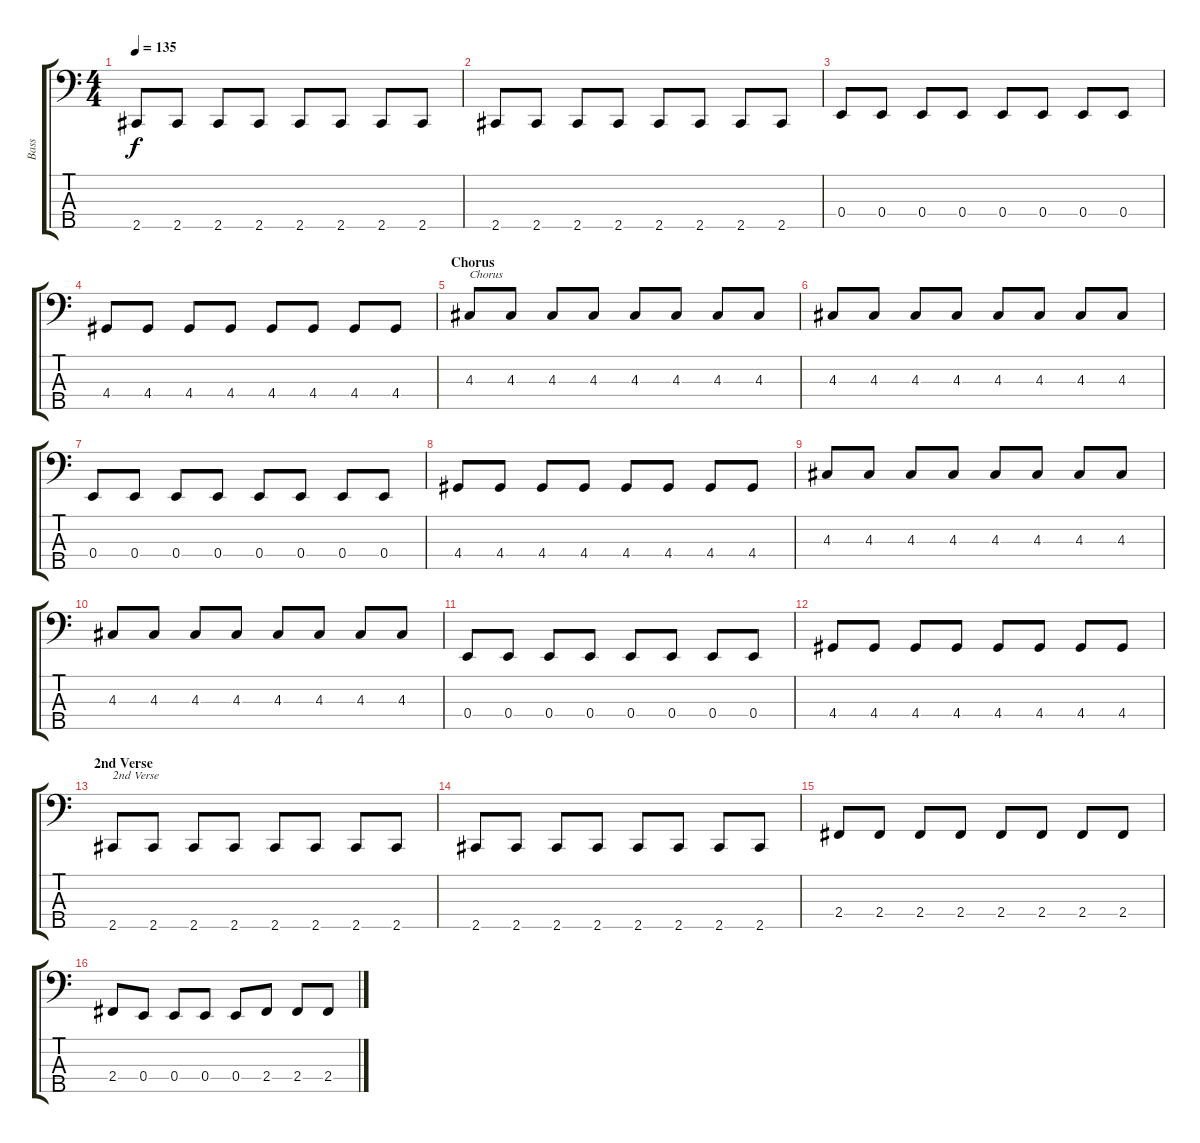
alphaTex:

\track ("Bass" "Bass") {instrument electricbassfinger}
\staff {score tabs}
\tuning (G2 D2 A1 E1 B0) {hide}
\ts (4 4)
\tempo 135
\clef f4
\ks c
2.5.8{dy f} 2.5.8 2.5.8 2.5.8 2.5.8 2.5.8 2.5.8 2.5.8 |
2.5.8 2.5.8 2.5.8 2.5.8 2.5.8 2.5.8 2.5.8 2.5.8 |
0.4.8 0.4.8 0.4.8 0.4.8 0.4.8 0.4.8 0.4.8 0.4.8 |
4.4.8 4.4.8 4.4.8 4.4.8 4.4.8 4.4.8 4.4.8 4.4.8 |
\section ("" "Chorus")
4.3.8{txt "Chorus"} 4.3.8 4.3.8 4.3.8 4.3.8 4.3.8 4.3.8 4.3.8 |
4.3.8 4.3.8 4.3.8 4.3.8 4.3.8 4.3.8 4.3.8 4.3.8 |
0.4.8 0.4.8 0.4.8 0.4.8 0.4.8 0.4.8 0.4.8 0.4.8 |
4.4.8 4.4.8 4.4.8 4.4.8 4.4.8 4.4.8 4.4.8 4.4.8 |
4.3.8 4.3.8 4.3.8 4.3.8 4.3.8 4.3.8 4.3.8 4.3.8 |
4.3.8 4.3.8 4.3.8 4.3.8 4.3.8 4.3.8 4.3.8 4.3.8 |
0.4.8 0.4.8 0.4.8 0.4.8 0.4.8 0.4.8 0.4.8 0.4.8 |
4.4.8 4.4.8 4.4.8 4.4.8 4.4.8 4.4.8 4.4.8 4.4.8 |
\section ("" "2nd Verse")
2.5.8{txt "2nd Verse"} 2.5.8 2.5.8 2.5.8 2.5.8 2.5.8 2.5.8 2.5.8 |
2.5.8 2.5.8 2.5.8 2.5.8 2.5.8 2.5.8 2.5.8 2.5.8 |
2.4.8 2.4.8 2.4.8 2.4.8 2.4.8 2.4.8 2.4.8 2.4.8 |
2.4.8 0.4.8 0.4.8 0.4.8 0.4.8 2.4.8 2.4.8 2.4.8
